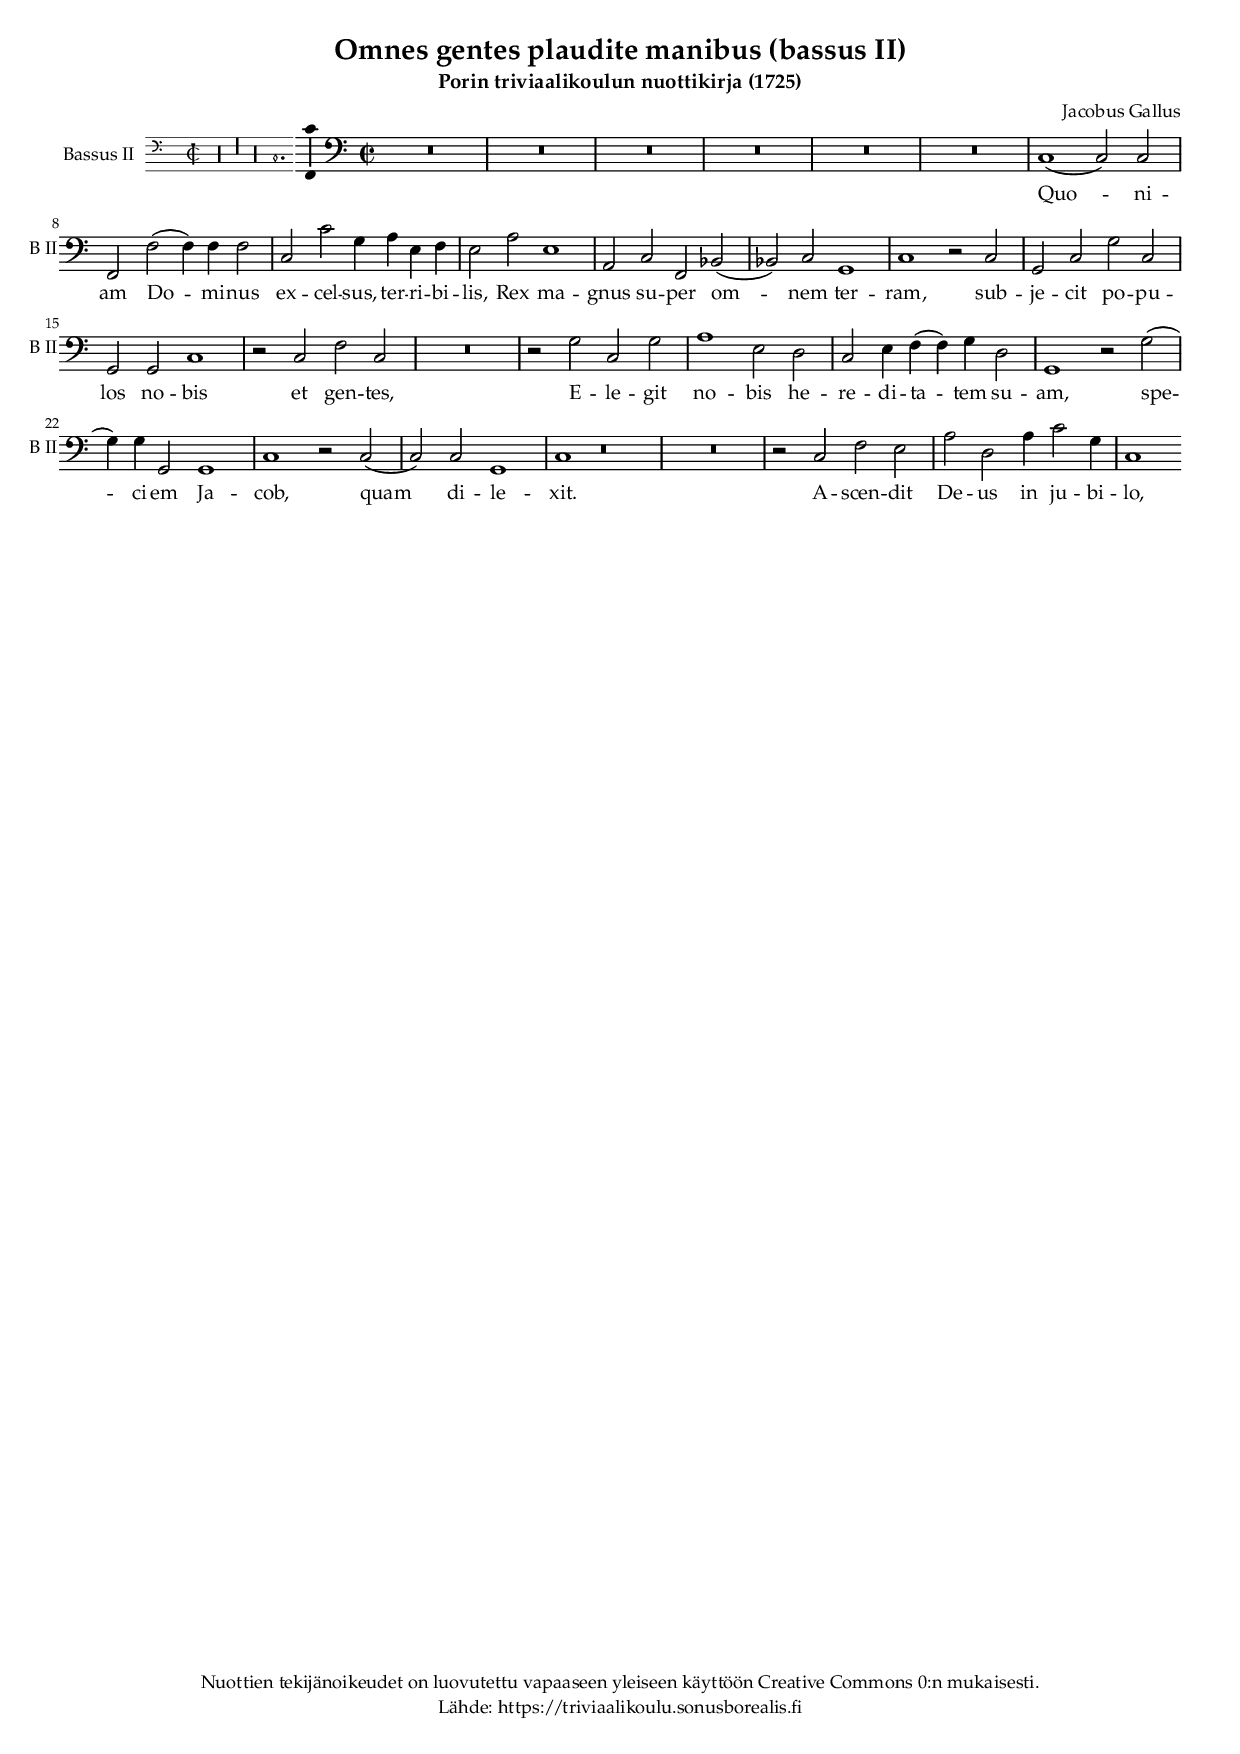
\version "2.20.0"
\include "suomi.ly"

\include "../omnes-gentes-plaudite-manibus.global.ily"
stanzaOneLyricsChoirOne = \lyricmode {
    Om -- nes gen -- tes plau -- di -- te ma -- ni -- bus,
    ju -- bi -- la -- te De -- o in vo -- ce ex -- sul -- ta -- ti -- o -- nis.
    Sub -- je -- cit po -- pu -- los no -- bis
    et gen -- tes, et gen -- tes sub pe -- di -- bus nos -- tris.
    Spe -- ci -- em Ja -- cob, quam di -- le -- xit.
    A -- scen -- dit De -- us in ju -- bi -- lo,
    a -- scen -- dit De -- us in ju -- bi -- lo,
    et Do -- mi -- nus in vo -- ce tu -- bae, in vo -- ce tu -- bae, in vo -- ce tu -- bae, tu -- bae.

    Psal -- li -- te, psal -- li -- te, psal -- li -- te De -- o, no -- stro, psal -- li -- te.
    Al -- le -- lu -- ja, al -- le -- lu -- ja, al -- le -- lu -- ja, al -- le -- lu -- ja.
}

stanzaOneLyricsChoirTwo = \lyricmode {
    Quo -- ni -- am Do -- mi -- nus ex -- cel -- sus, ter -- ri -- bi -- lis,
    Rex ma -- gnus su -- per om -- nem ter -- ram,
    sub -- je -- cit po -- pu -- los no -- bis
    et gen -- tes, E -- le -- git no -- bis he -- re -- di -- ta -- tem su -- am,
    spe -- ci -- em Ja -- cob, quam di -- le -- xit.
    A -- scen -- dit De -- us in ju -- bi -- lo,
    a -- scen -- dit De -- us in ju -- bi -- lo,
    et Do -- mi -- nus in vo -- ce tu -- bae, in vo -- ce tu -- bae, in vo -- ce tu -- bae.

    Psal -- li -- te, psal -- li -- te, psal -- li -- te re -- gi no -- stro, psal -- li -- te.
    Al -- le -- lu -- ja, al -- le -- lu -- ja, al -- le -- lu -- ja, al -- le -- lu -- ja.
}


% Second choir


BassTwoMusic = \relative c {
	\set Staff.instrumentName = #"Bassus II"
	\set Staff.shortInstrumentName = "B II"

	\incipit {
		\clef "mensural-f" \globalkey \globaltime
		r\longa
		f\longa\rest
		r\longa
		c1.
	}

	\clef bass
	\repeat unfold 12 { R1 | }
	c1( | c2) c | f, f'( | f4) f f2 |
	c c' | g4 a e f | e2 a | e1 |
	a,2 c | f, b( | b) c | g1 | c |
	r2 c | g c | g' c, | g g | c1 | r2 c | f c | R1 | R |
	r2 g' | c, g' |
	% 123
	a1 | e2 d | c e4 f( | f) g d2 | g,1 |
	r2 g'( | g4) g g,2 | g1 | c |
	r2 c( | c) c | g1 | c | R1 | R | R |
	r2 c | f e | a d, | a'4 c2 g4 | c,1 |
}


\include "omnes-gentes-plaudite-manibus.header.ily"

\header {
  title = "Omnes gentes plaudite manibus (bassus II)"
}

\score {
  \new StaffGroup = choirTwoStaff <<
    \new Staff <<
      \new Voice = "BassTwo" {
        \global
        \BassTwoMusic
      }
      \new Lyrics \lyricsto "BassTwo" {
       \stanzaOneLyricsChoirTwo
      }
    >>
  >>

  \midi {
    \globaltempo
  }
  \layout {
    \context {
      \Staff
      \consists "Ambitus_engraver"
		
    }
    indent = 4\cm
    incipit-width = 2.5\cm
    \context {
     \Score
     \override VerticalAxisGroup.remove-first = ##t
    }
  }
}
